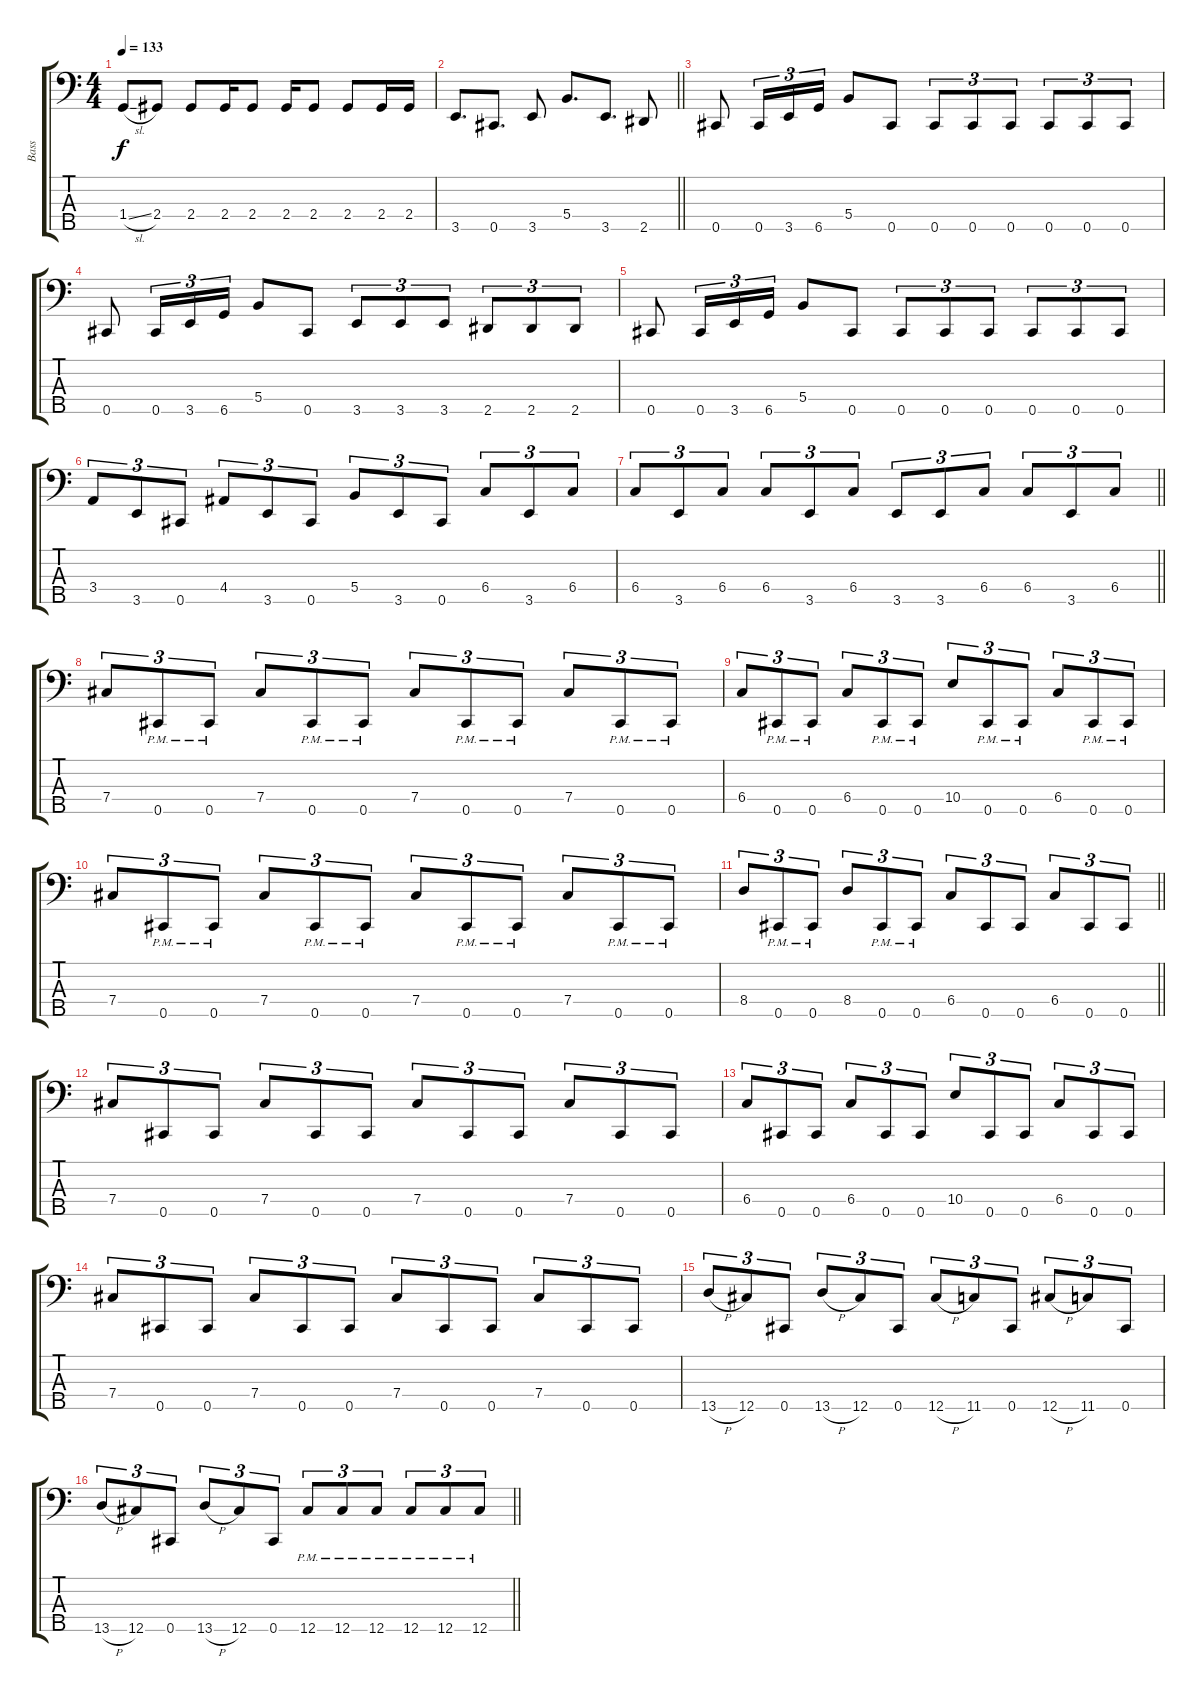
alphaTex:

\track ("Bass" "Bass") {instrument electricbassfinger}
\staff {score tabs}
\tuning (A2 E2 B1 Gb1 Db1) {hide}
\ts (4 4)
\tempo 133
\clef f4
\ks c
1.4{sl}.8{dy f} 2.4.8 2.4.8 2.4.16 2.4.8 2.4.16 2.4.8 2.4.8 2.4.16 2.4.16 |
\barLineRight lightlight
3.5.8{d} 0.5.8{d} 3.5.8 5.4.8{d} 3.5.8{d} 2.5.8 |
\section ("" "")
0.5.8 0.5.16{tu (3 2)} 3.5.16{tu (3 2)} 6.5.16{tu (3 2)} 5.4.8 0.5.8 0.5.8{tu (3 2)} 0.5.8{tu (3 2)} 0.5.8{tu (3 2)} 0.5.8{tu (3 2)} 0.5.8{tu (3 2)} 0.5.8{tu (3 2)} |
0.5.8 0.5.16{tu (3 2)} 3.5.16{tu (3 2)} 6.5.16{tu (3 2)} 5.4.8 0.5.8 3.5.8{tu (3 2)} 3.5.8{tu (3 2)} 3.5.8{tu (3 2)} 2.5.8{tu (3 2)} 2.5.8{tu (3 2)} 2.5.8{tu (3 2)} |
0.5.8 0.5.16{tu (3 2)} 3.5.16{tu (3 2)} 6.5.16{tu (3 2)} 5.4.8 0.5.8 0.5.8{tu (3 2)} 0.5.8{tu (3 2)} 0.5.8{tu (3 2)} 0.5.8{tu (3 2)} 0.5.8{tu (3 2)} 0.5.8{tu (3 2)} |
3.4.8{tu (3 2)} 3.5.8{tu (3 2)} 0.5.8{tu (3 2)} 4.4.8{tu (3 2)} 3.5.8{tu (3 2)} 0.5.8{tu (3 2)} 5.4.8{tu (3 2)} 3.5.8{tu (3 2)} 0.5.8{tu (3 2)} 6.4.8{tu (3 2)} 3.5.8{tu (3 2)} 6.4.8{tu (3 2)} |
\barLineRight lightlight
6.4.8{tu (3 2)} 3.5.8{tu (3 2)} 6.4.8{tu (3 2)} 6.4.8{tu (3 2)} 3.5.8{tu (3 2)} 6.4.8{tu (3 2)} 3.5.8{tu (3 2)} 3.5.8{tu (3 2)} 6.4.8{tu (3 2)} 6.4.8{tu (3 2)} 3.5.8{tu (3 2)} 6.4.8{tu (3 2)} |
\section ("" "")
7.4.8{tu (3 2)} 0.5{pm}.8{tu (3 2)} 0.5{pm}.8{tu (3 2)} 7.4.8{tu (3 2)} 0.5{pm}.8{tu (3 2)} 0.5{pm}.8{tu (3 2)} 7.4.8{tu (3 2)} 0.5{pm}.8{tu (3 2)} 0.5{pm}.8{tu (3 2)} 7.4.8{tu (3 2)} 0.5{pm}.8{tu (3 2)} 0.5{pm}.8{tu (3 2)} |
6.4.8{tu (3 2)} 0.5{pm}.8{tu (3 2)} 0.5{pm}.8{tu (3 2)} 6.4.8{tu (3 2)} 0.5{pm}.8{tu (3 2)} 0.5{pm}.8{tu (3 2)} 10.4.8{tu (3 2)} 0.5{pm}.8{tu (3 2)} 0.5{pm}.8{tu (3 2)} 6.4.8{tu (3 2)} 0.5{pm}.8{tu (3 2)} 0.5{pm}.8{tu (3 2)} |
7.4.8{tu (3 2)} 0.5{pm}.8{tu (3 2)} 0.5{pm}.8{tu (3 2)} 7.4.8{tu (3 2)} 0.5{pm}.8{tu (3 2)} 0.5{pm}.8{tu (3 2)} 7.4.8{tu (3 2)} 0.5{pm}.8{tu (3 2)} 0.5{pm}.8{tu (3 2)} 7.4.8{tu (3 2)} 0.5{pm}.8{tu (3 2)} 0.5{pm}.8{tu (3 2)} |
\barLineRight lightlight
8.4.8{tu (3 2)} 0.5{pm}.8{tu (3 2)} 0.5{pm}.8{tu (3 2)} 8.4.8{tu (3 2)} 0.5{pm}.8{tu (3 2)} 0.5{pm}.8{tu (3 2)} 6.4.8{tu (3 2)} 0.5.8{tu (3 2)} 0.5.8{tu (3 2)} 6.4.8{tu (3 2)} 0.5.8{tu (3 2)} 0.5.8{tu (3 2)} |
7.4.8{tu (3 2)} 0.5.8{tu (3 2)} 0.5.8{tu (3 2)} 7.4.8{tu (3 2)} 0.5.8{tu (3 2)} 0.5.8{tu (3 2)} 7.4.8{tu (3 2)} 0.5.8{tu (3 2)} 0.5.8{tu (3 2)} 7.4.8{tu (3 2)} 0.5.8{tu (3 2)} 0.5.8{tu (3 2)} |
6.4.8{tu (3 2)} 0.5.8{tu (3 2)} 0.5.8{tu (3 2)} 6.4.8{tu (3 2)} 0.5.8{tu (3 2)} 0.5.8{tu (3 2)} 10.4.8{tu (3 2)} 0.5.8{tu (3 2)} 0.5.8{tu (3 2)} 6.4.8{tu (3 2)} 0.5.8{tu (3 2)} 0.5.8{tu (3 2)} |
7.4.8{tu (3 2)} 0.5.8{tu (3 2)} 0.5.8{tu (3 2)} 7.4.8{tu (3 2)} 0.5.8{tu (3 2)} 0.5.8{tu (3 2)} 7.4.8{tu (3 2)} 0.5.8{tu (3 2)} 0.5.8{tu (3 2)} 7.4.8{tu (3 2)} 0.5.8{tu (3 2)} 0.5.8{tu (3 2)} |
13.5{h}.8{tu (3 2)} 12.5.8{tu (3 2)} 0.5.8{tu (3 2)} 13.5{h}.8{tu (3 2)} 12.5.8{tu (3 2)} 0.5.8{tu (3 2)} 12.5{h}.8{tu (3 2)} 11.5.8{tu (3 2)} 0.5.8{tu (3 2)} 12.5{h}.8{tu (3 2)} 11.5.8{tu (3 2)} 0.5.8{tu (3 2)} |
\barLineRight lightlight
13.5{h}.8{tu (3 2)} 12.5.8{tu (3 2)} 0.5.8{tu (3 2)} 13.5{h}.8{tu (3 2)} 12.5.8{tu (3 2)} 0.5.8{tu (3 2)} 12.5{pm}.8{tu (3 2)} 12.5{pm}.8{tu (3 2)} 12.5{pm}.8{tu (3 2)} 12.5{pm}.8{tu (3 2)} 12.5{pm}.8{tu (3 2)} 12.5{pm}.8{tu (3 2)}
